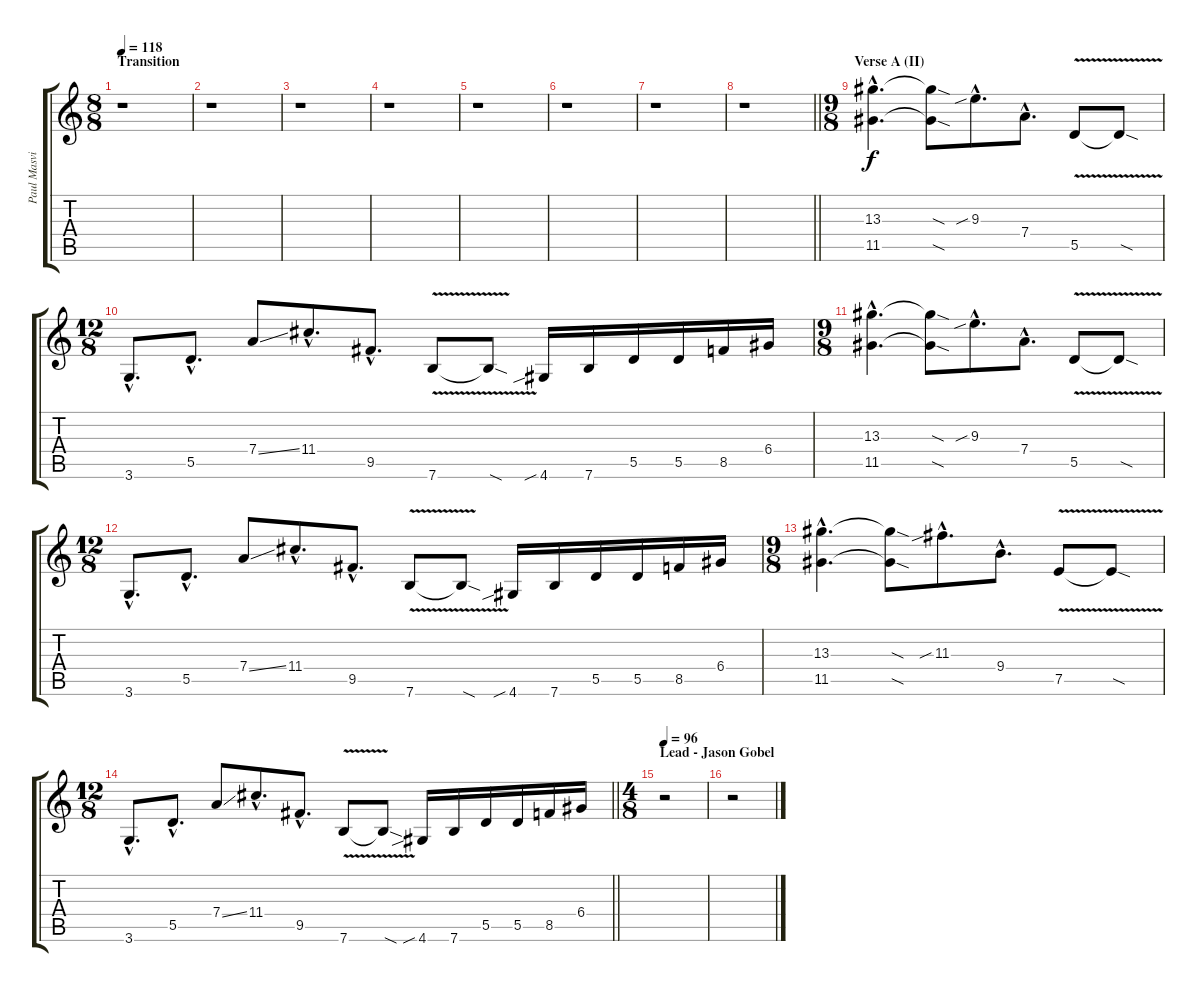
\track ("Paul Masvidal (Distortion)" "Paul Masvi") {instrument distortionguitar}
\staff {score tabs}
\tuning (E4 B3 G3 D3 A2 E2) {hide}
\ts (8 8)
\section ("" "Transition")
\tempo 118
\clef g2
\ks c
r.1{dy f} |
r.1 |
r.1 |
r.1 |
r.1 |
r.1 |
r.1 |
\barLineRight lightlight
r.1 |
\ts (9 8)
\section ("" "Verse A (II)")
(13.3{hac} 11.5{hac}).4{d} (13.3{sod t} 11.5{sod t}).8 9.3{sib hac}.8{d} 7.4{hac}.8{d} 5.5{v}.8 5.5{sod t}.8 |
\ts (12 8)
3.6{hac}.8{d} 5.5{hac}.8{d} 7.4{ss}.8 11.4{hac}.8{d} 9.5{hac}.8{d} 7.6{v}.8 7.6{sod t}.8 4.6{sib}.16 7.6.16 5.5.16 5.5.16 8.5.16 6.4.16 |
\ts (9 8)
(13.3{hac} 11.5{hac}).4{d} (13.3{sod t} 11.5{sod t}).8 9.3{sib hac}.8{d} 7.4{hac}.8{d} 5.5{v}.8 5.5{sod t}.8 |
\ts (12 8)
3.6{hac}.8{d} 5.5{hac}.8{d} 7.4{ss}.8 11.4{hac}.8{d} 9.5{hac}.8{d} 7.6{v}.8 7.6{sod t}.8 4.6{sib}.16 7.6.16 5.5.16 5.5.16 8.5.16 6.4.16 |
\ts (9 8)
(13.3{hac} 11.5{hac}).4{d} (13.3{sod t} 11.5{sod t}).8 11.3{sib hac}.8{d} 9.4{hac}.8{d} 7.5{v}.8 7.5{sod t}.8 |
\ts (12 8)
\barLineRight lightlight
3.6{hac}.8{d} 5.5{hac}.8{d} 7.4{ss}.8 11.4{hac}.8{d} 9.5{hac}.8{d} 7.6{v}.8 7.6{sod t}.8 4.6{sib}.16 7.6.16 5.5.16 5.5.16 8.5.16 6.4.16 |
\ts (4 8)
\section ("" "Lead - Jason Gobel")
\tempo 96
r.2 |
r.2
